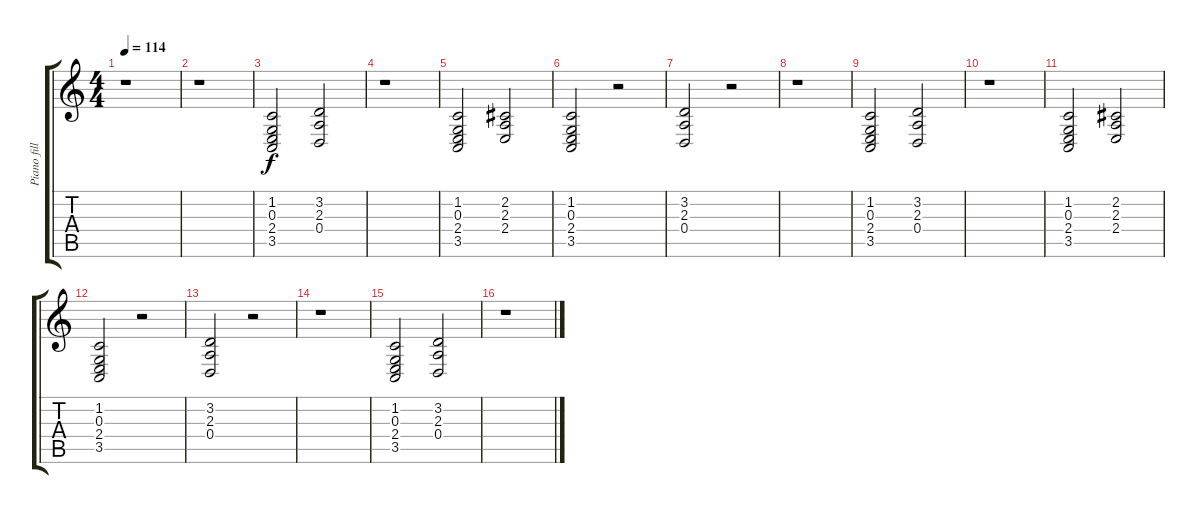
\track ("Piano fills" "Piano fill") {instrument brightacousticpiano}
\staff {score tabs}
\tuning (E4 B3 G3 D3 A2 E2) {hide}
\ts (4 4)
\tempo 114
\clef g2
\ks c
r.1{dy f} |
r.1 |
(1.2 0.3 2.4 3.5).2 (3.2 2.3 0.4).2 |
r.1 |
(1.2 0.3 2.4 3.5).2 (2.2 2.3 2.4).2 |
(1.2 0.3 2.4 3.5).2 r.2 |
(3.2 2.3 0.4).2 r.2 |
r.1 |
(1.2 0.3 2.4 3.5).2 (3.2 2.3 0.4).2 |
r.1 |
(1.2 0.3 2.4 3.5).2 (2.2 2.3 2.4).2 |
(1.2 0.3 2.4 3.5).2 r.2 |
(3.2 2.3 0.4).2 r.2 |
r.1 |
(1.2 0.3 2.4 3.5).2 (3.2 2.3 0.4).2 |
r.1
